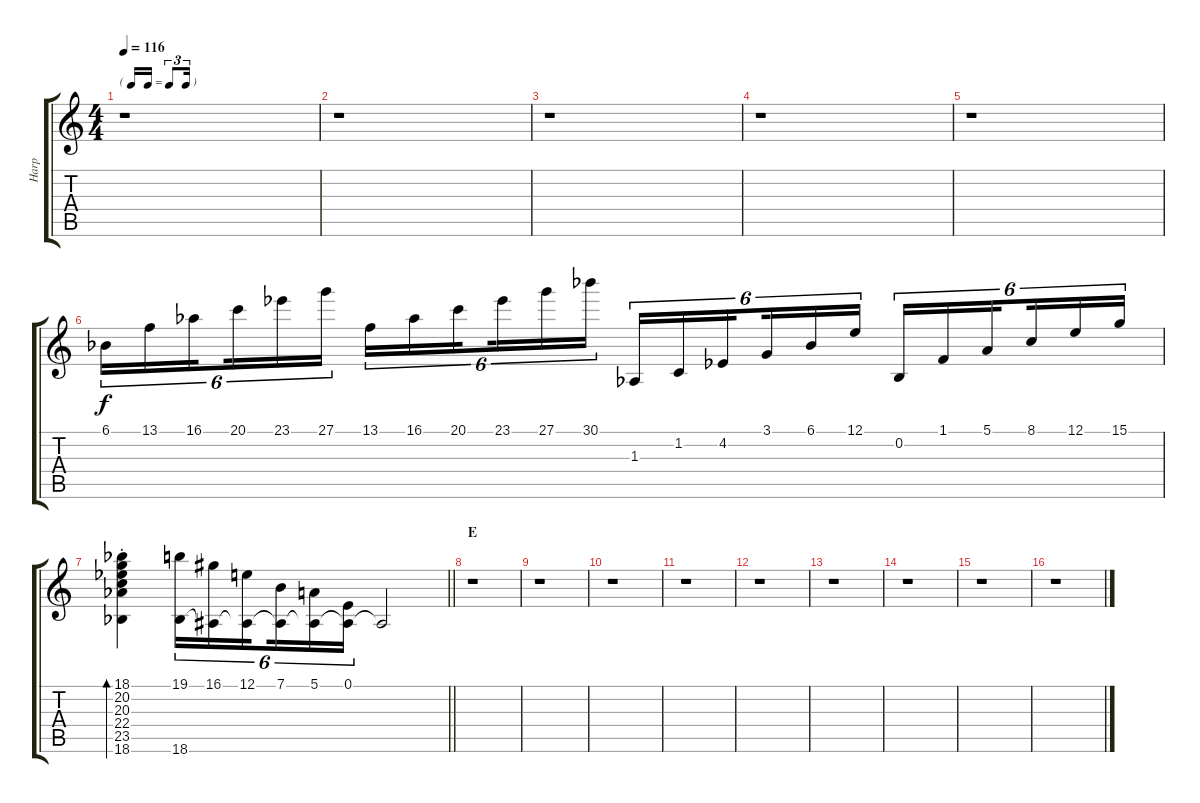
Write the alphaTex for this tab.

\track ("Harp" "Harp") {instrument orchestralharp}
\staff {score tabs}
\tuning (E4 B3 G3 D3 A2 E2) {hide}
\ts (4 4)
\tf triplet16th
\tempo 116
\clef g2
\ks c
r.1{dy f} |
r.1 |
r.1 |
r.1 |
r.1 |
6.1{acc b}.16{tu (6 4)} 13.1.16{tu (6 4)} 16.1{acc b}.16{tu (6 4) beam splitsecondary} 20.1.16{tu (6 4)} 23.1{acc b}.16{tu (6 4)} 27.1.16{tu (6 4)} 13.1.16{tu (6 4)} 16.1{acc b}.16{tu (6 4)} 20.1.16{tu (6 4) beam splitsecondary} 23.1{acc b}.16{tu (6 4)} 27.1.16{tu (6 4)} 30.1{acc b}.16{tu (6 4)} 1.3{acc b}.16{tu (6 4)} 1.2.16{tu (6 4)} 4.2{acc b}.16{tu (6 4) beam splitsecondary} 3.1.16{tu (6 4)} 6.1{acc b}.16{tu (6 4)} 12.1.16{tu (6 4)} 0.2.16{tu (6 4)} 1.1.16{tu (6 4)} 5.1.16{tu (6 4) beam splitsecondary} 8.1.16{tu (6 4)} 12.1.16{tu (6 4)} 15.1.16{tu (6 4)} |
\barLineRight lightlight
(18.1{st acc b} 20.2{st} 20.3{st acc b} 22.4{st} 23.5{st acc b} 18.6{st acc b}).4{bd 240} (19.1 18.6{acc b}).16{tu (6 4)} (16.1 18.6{t}).16{tu (6 4)} (12.1 18.6{t}).16{tu (6 4) beam splitsecondary} (7.1 18.6{t}).16{tu (6 4)} (5.1 18.6{t}).16{tu (6 4)} (0.1 18.6{t}).16{tu (6 4)} 18.6{t}.2 |
\section ("" "E")
r.1 |
r.1 |
r.1 |
r.1 |
r.1 |
r.1 |
r.1 |
r.1 |
r.1
